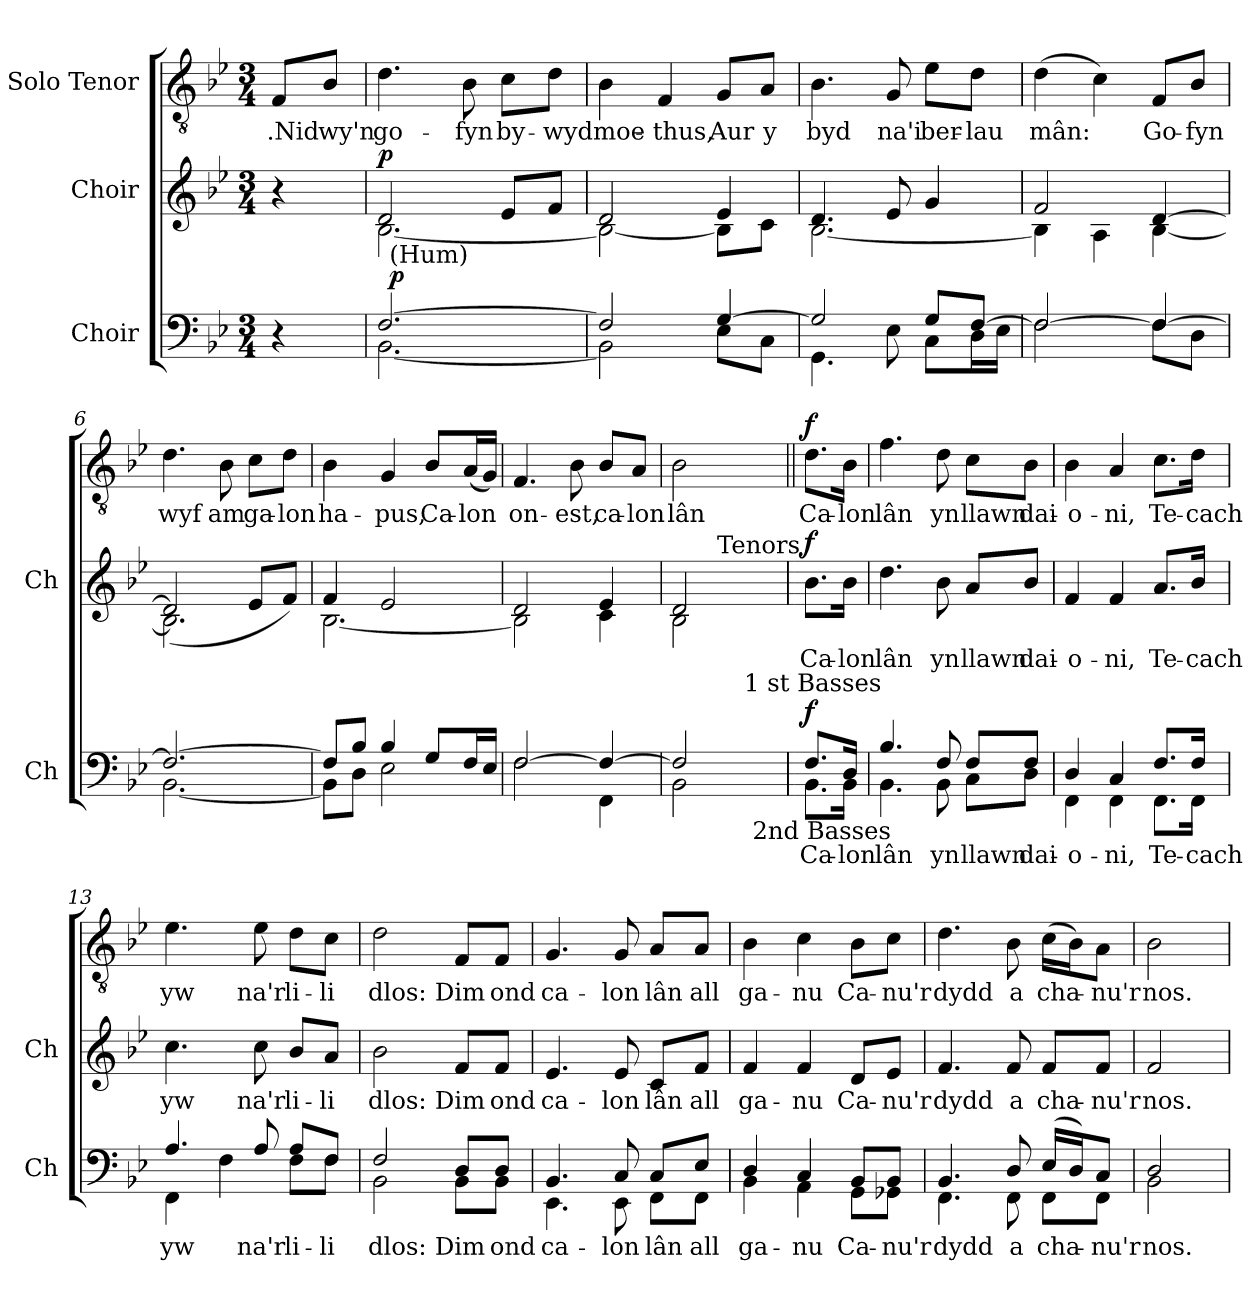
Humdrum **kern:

**kern	**text	**dynam	**kern	**text	**dynam	**kern	**text	**dynam
*part3	*part3	*part3	*part2	*part2	*part2	*part1	*part1	*part1
*staff3	*staff3	*staff3	*staff2	*staff2	*staff2	*staff1	*staff1	*staff1
*I"Choir	*	*	*I"Choir	*	*	*I"Solo Tenor	*	*
*I'Ch	*	*	*I'Ch	*	*	*	*	*
!!LO:PB:g=z
*stria5	*	*	*stria5	*	*	*stria5	*	*
*clefF4	*	*	*clefG2	*	*	*clefGv2	*	*
*k[b-e-]	*	*	*k[b-e-]	*	*	*k[b-e-]	*	*
*B-:	*	*	*B-:	*	*	*B-:	*	*
*M3/4	*	*	*M3/4	*	*	*M3/4	*	*
=1	=1	=1	=1	=1	=1	=1	=1	=1
!	!	!	!	!	!	!	!LO:LY:b:cj	!
4r	.	.	4r	.	.	8F/L	.Nid	.
!	!	!	!	!	!	!	!LO:LY:b:cj	!
.	.	.	.	.	.	8B-/J	wy'n	.
=2	=2	=2	=2	=2	=2	=2	=2	=2
*^	*	*	*^	*	*	*	*	*
!	!	!	!	!	!	!	!LO:DY:a	!	!LO:LY:b:cj	!
*	*^	*	*	*	*	*	*	*	*	*
[>2.F/	[<2.BB-\	64ryy	.	.	2d/	[<2.B-\	.	p	4.d\	go-	.
!	!	!LO:TX:a:t=(Hum)	!	!	!	!	!	!	!	!	!
!	!	!	!	!LO:DY:a	!	!	!	!	!	!	!
.	.	2ryy	.	p	.	.	.	.	.	.	.
!	!	!	!	!	!	!	!	!	!	!LO:LY:b:cj	!
.	.	.	.	.	.	.	.	.	8B-\	-fyn	.
!	!	!	!	!	!	!	!	!	!	!LO:LY:b	!
.	.	.	.	.	8e-/L	.	.	.	8c\L	by-	.
.	.	8...ryy	.	.	.	.	.	.	.	.	.
!	!	!	!	!	!	!	!	!	!	!LO:LY:b:cj	!
.	.	.	.	.	8f/J	.	.	.	8d\J	-wydmoe-	.
*	*v	*v	*	*	*	*	*	*	*	*	*
=3	=3	=3	=3	=3	=3	=3	=3	=3	=3	=3
2F/]	2BB-\]	.	.	2d/	2B-\_<	.	.	4B-\	.	.
!	!	!	!	!	!	!	!	!	!LO:LY:b:cj	!
.	.	.	.	.	.	.	.	4F/	-thus,	.
!	!	!	!	!	!	!	!	!	!LO:LY:b:cj	!
[>4G/	8E-\L	.	.	4e-/	8B-\L]	.	.	8G/L	Aur	.
!	!	!	!	!	!	!	!	!	!LO:LY:b:cj	!
.	8C\J	.	.	.	8c\J	.	.	8A/J	y	.
=4	=4	=4	=4	=4	=4	=4	=4	=4	=4	=4
!	!	!	!	!	!	!	!	!	!LO:LY:b:cj	!
2G/]	4.GG\	.	.	4.d/	[<2.B-\	.	.	4.B-\	byd	.
!	!	!	!	!	!	!	!	!	!LO:LY:b:cj	!
.	8E-\	.	.	8e-/	.	.	.	8G/	na'i	.
!	!	!	!	!	!	!	!	!	!LO:LY:b	!
8G/L	8C\L	.	.	4g/	.	.	.	8e-\L	ber-	.
!	!	!	!	!	!	!	!	!	!LO:LY:b:rj	!
[>8F/J	16D\	.	.	.	.	.	.	8d\J	-lau	.
.	16E-\J	.	.	.	.	.	.	.	.	.
=5	=5	=5	=5	=5	=5	=5	=5	=5	=5	=5
!	!	!	!	!	!	!	!	!	!LO:LY:b	!
2F/_>	2F\	.	.	2f/	4B-\]	.	.	(>4d\	mân:	.
.	.	.	.	.	4A\	.	.	4c\)	.	.
!	!	!	!	!	!	!	!	!	!LO:LY:b	!
4F/_>	8F\L	.	.	[>4d/	[<4B-\	.	.	8F/L	Go-	.
!	!	!	!	!	!	!	!	!	!LO:LY:b:rj	!
.	8D\J	.	.	.	.	.	.	8B-/J	-fyn	.
=6	=6	=6	=6	=6	=6	=6	=6	=6	=6	=6
!	!	!	!	!	!	!	!	!	!LO:LY:b:cj	!
2.F/_<	[>2.BB-\	.	.	2d/]	(<2.B-\]	.	.	4.d\	wyf	.
!	!	!	!	!	!	!	!	!	!LO:LY:b:cj	!
.	.	.	.	.	.	.	.	8B-\	am	.
!	!	!	!	!	!	!	!	!	!LO:LY:b	!
.	.	.	.	8e-/L	.	.	.	8c\L	ga-	.
!	!	!	!	!	!	!	!	!	!LO:LY:b:rj	!
.	.	.	.	8f/J)	.	.	.	8d\J	-lon	.
!!LO:LB:g=z
=7	=7	=7	=7	=7	=7	=7	=7	=7	=7	=7
!	!	!	!	!	!	!	!	!	!LO:LY:b:cj	!
8F/L]	8BB-\L]	.	.	4f/	[<2.B-\	.	.	4B-\	ha-	.
8B-/J	8D\J	.	.	.	.	.	.	.	.	.
!	!	!	!	!	!	!	!	!	!LO:LY:b:cj	!
4B-/	2E-\	.	.	2e-/	.	.	.	4G/	-pus,	.
!	!	!	!	!	!	!	!	!	!LO:LY:b:cj	!
8G/L	.	.	.	.	.	.	.	8B-/L	Ca-	.
!	!	!	!	!	!	!	!	!	!LO:LY:b	!
16F/	.	.	.	.	.	.	.	(<16A/	-lon	.
16E-/J	.	.	.	.	.	.	.	16G/J)	.	.
=8	=8	=8	=8	=8	=8	=8	=8	=8	=8	=8
!	!	!	!	!	!	!	!	!	!LO:LY:b:cj	!
[>2F/	2F\	.	.	2d/	2B-\]	.	.	4.F/	on-	.
!	!	!	!	!	!	!	!	!	!LO:LY:b:cj	!
.	.	.	.	.	.	.	.	8B-\	-est,	.
!	!	!	!	!	!	!	!	!	!LO:LY:b	!
4F/_>	4FF\	.	.	4e-/	4c\	.	.	8B-/L	ca-	.
!	!	!	!	!	!	!	!	!	!LO:LY:b:rj	!
.	.	.	.	.	.	.	.	8A/J	-lon	.
=9	=9	=9	=9	=9	=9	=9	=9	=9	=9	=9
!	!	!	!	!	!	!	!	!	!LO:LY:b:cj	!
*^	*^	*	*	*	*^	*	*	*	*	*
2F/]	2BB-\	4ryy	4.ryy	.	.	2d/	2B-\	4ryy	.	.	2B-\	lân	.
!	!	!	!	!	!	!	!	!LO:TX:a:t=Tenors	!	!	!	!	!
.	.	16..ryy	.	.	.	.	.	4ryy	.	.	.	.	.
!	!	!LO:TX:a:t=1 st Basses	!	!	!	!	!	!	!	!	!	!	!
.	.	8ryy	.	.	.	.	.	.	.	.	.	.	.
!	!	!	!LO:TX:b:t=2nd Basses	!	!	!	!	!	!	!	!	!	!
.	.	.	8ryy	.	.	.	.	.	.	.	.	.	.
.	.	64ryy	.	.	.	.	.	.	.	.	.	.	.
=10	=10	=10	=10	=10||	=10||	=10	=10	=10	=10||	=10||	=10||	=10||	=10||
!	!	!	!	!LO:LY:a:cj	!LO:DY:a	!	!	!	!LO:LY:b:cj	!LO:DY:a	!	!LO:LY:b:cj	!LO:DY:a
*	*v	*v	*v	*	*	*	*	*	*	*	*	*	*
*	*	*	*	*v	*v	*v	*	*	*	*	*
8.F/L	8.BB-\L	Ca-	f	8.b-\L	Ca-	f	8.d\L	Ca-	f
!	!	!LO:LY:a:cj	!	!	!LO:LY:b:cj	!	!	!LO:LY:b:cj	!
16D/J	16BB-\J	-lon	.	16b-\J	-lon	.	16B-\J	-lon	.
=11	=11	=11	=11	=11	=11	=11	=11	=11	=11
!	!	!LO:LY:a:cj	!	!	!LO:LY:b:cj	!	!	!LO:LY:b:cj	!
4.B-/	4.BB-\	lân	.	4.dd\	lân	.	4.f\	lân	.
!	!	!LO:LY:a:cj	!	!	!LO:LY:b:cj	!	!	!LO:LY:b:cj	!
8F/	8BB-\	yn	.	8b-\	yn	.	8d\	yn	.
!	!	!LO:LY:a:cj	!	!	!LO:LY:b:cj	!	!	!LO:LY:b:cj	!
8F/L	8C\L	llawn	.	8a/L	llawn	.	8c\L	llawn	.
!	!	!LO:LY:a:cj	!	!	!LO:LY:b:cj	!	!	!LO:LY:b:cj	!
8F/J	8D\J	dai-	.	8b-/J	dai-	.	8B-\J	dai-	.
=12	=12	=12	=12	=12	=12	=12	=12	=12	=12
!	!	!LO:LY:a:cj	!	!	!LO:LY:b:cj	!	!	!LO:LY:b:cj	!
4D/	4FF\	-o-	.	4f/	-o-	.	4B-\	-o-	.
!	!	!LO:LY:a:cj	!	!	!LO:LY:b:cj	!	!	!LO:LY:b:cj	!
4C/	4FF\	-ni,	.	4f/	-ni,	.	4A/	-ni,	.
!	!	!LO:LY:a:cj	!	!	!LO:LY:b:cj	!	!	!LO:LY:b:cj	!
8.F/L	8.FF\L	Te-	.	8.a/L	Te-	.	8.c\L	Te-	.
!	!	!LO:LY:a:cj	!	!	!LO:LY:b:cj	!	!	!LO:LY:b:cj	!
16F/J	16FF\J	-cach	.	16b-/J	-cach	.	16d\J	-cach	.
!!LO:LB:g=z
=13	=13	=13	=13	=13	=13	=13	=13	=13	=13
!	!	!LO:LY:a:cj	!	!	!LO:LY:b:cj	!	!	!LO:LY:b:cj	!
4.A/	4FF\	yw	.	4.cc\	yw	.	4.e-\	yw	.
.	4F\	.	.	.	.	.	.	.	.
!	!	!LO:LY:a:rj	!	!	!LO:LY:b:rj	!	!	!LO:LY:b:cj	!
8A/	.	na'r	.	8cc\	na'r	.	8e-\	na'r	.
!	!	!LO:LY:a:cj	!	!	!LO:LY:b:cj	!	!	!LO:LY:b:cj	!
8A/L	8F\L	li-	.	8b-/L	li-	.	8d\L	li-	.
!	!	!LO:LY:a:cj	!	!	!LO:LY:b:cj	!	!	!LO:LY:b:cj	!
8F/J	8F\J	-li	.	8a/J	-li	.	8c\J	-li	.
=14	=14	=14	=14	=14	=14	=14	=14	=14	=14
!	!	!LO:LY:a:cj	!	!	!LO:LY:b:cj	!	!	!LO:LY:b:cj	!
2F/	2BB-\	dlos:	.	2b-\	dlos:	.	2d\	dlos:	.
!	!	!LO:LY:a:cj	!	!	!LO:LY:b:cj	!	!	!LO:LY:b:cj	!
8D/L	8BB-\L	Dim	.	8f/L	Dim	.	8F/L	Dim	.
!	!	!LO:LY:a:cj	!	!	!LO:LY:b:cj	!	!	!LO:LY:b:cj	!
8D/J	8BB-\J	ond	.	8f/J	ond	.	8F/J	ond	.
=15	=15	=15	=15	=15	=15	=15	=15	=15	=15
!	!	!LO:LY:a:cj	!	!	!LO:LY:b:cj	!	!	!LO:LY:b:cj	!
4.BB-/	4.EE-\	ca-	.	4.e-/	ca-	.	4.G/	ca-	.
!	!	!LO:LY:a:cj	!	!	!LO:LY:b:cj	!	!	!LO:LY:b:cj	!
8C/	8EE-\	-lon	.	8e-/	-lon	.	8G/	-lon	.
!	!	!LO:LY:a:cj	!	!	!LO:LY:b:cj	!	!	!LO:LY:b:cj	!
8C/L	8FF\L	lân	.	8c/L	lân	.	8A/L	lân	.
!	!	!LO:LY:a:cj	!	!	!LO:LY:b:cj	!	!	!LO:LY:b:cj	!
8E-/J	8FF\J	all	.	8f/J	all	.	8A/J	all	.
=16	=16	=16	=16	=16	=16	=16	=16	=16	=16
!	!	!LO:LY:a:cj	!	!	!LO:LY:b:cj	!	!	!LO:LY:b:cj	!
4D/	4BB-\	ga-	.	4f/	ga-	.	4B-\	ga-	.
!	!	!LO:LY:a:cj	!	!	!LO:LY:b:cj	!	!	!LO:LY:b:cj	!
4C/	4AA\	-nu	.	4f/	-nu	.	4c\	-nu	.
!	!	!LO:LY:a:cj	!	!	!LO:LY:b:cj	!	!	!LO:LY:b:cj	!
8BB-/L	8GG\L	Ca-	.	8d/L	Ca-	.	8B-\L	Ca-	.
!	!	!LO:LY:a:cj	!	!	!LO:LY:b:cj	!	!	!LO:LY:b:cj	!
8BB-/J	8GG-X\J	-nu'r	.	8e-/J	-nu'r	.	8c\J	-nu'r	.
=17	=17	=17	=17	=17	=17	=17	=17	=17	=17
!	!	!LO:LY:a:cj	!	!	!LO:LY:b:cj	!	!	!LO:LY:b:cj	!
4.BB-/	4.FF\	dydd	.	4.f/	dydd	.	4.d\	dydd	.
!	!	!LO:LY:a:cj	!	!	!LO:LY:b:cj	!	!	!LO:LY:b:cj	!
8D/	8FF\	a	.	8f/	a	.	8B-\	a	.
!	!	!LO:LY:a	!	!	!LO:LY:b	!	!	!LO:LY:b	!
(>16E-/L	8FF\L	cha-	.	8f/L	cha-	.	(>16c\L	cha-	.
16D/)	.	.	.	.	.	.	16B-\)	.	.
!	!	!LO:LY:a:cj	!	!	!LO:LY:b:cj	!	!	!LO:LY:b:cj	!
8C/J	8FF\J	-nu'r	.	8f/J	-nu'r	.	8A\J	-nu'r	.
=18	=18	=18	=18	=18	=18	=18	=18	=18	=18
!	!	!LO:LY:a:cj	!	!	!LO:LY:b:cj	!	!	!LO:LY:b:cj	!
2D/	2BB-\	nos.	.	2f/	nos.	.	2B-\	nos.	.
*v	*v	*	*	*	*	*	*	*	*
=	=	=	=	=	=	=	=	=
*-	*-	*-	*-	*-	*-	*-	*-	*-
